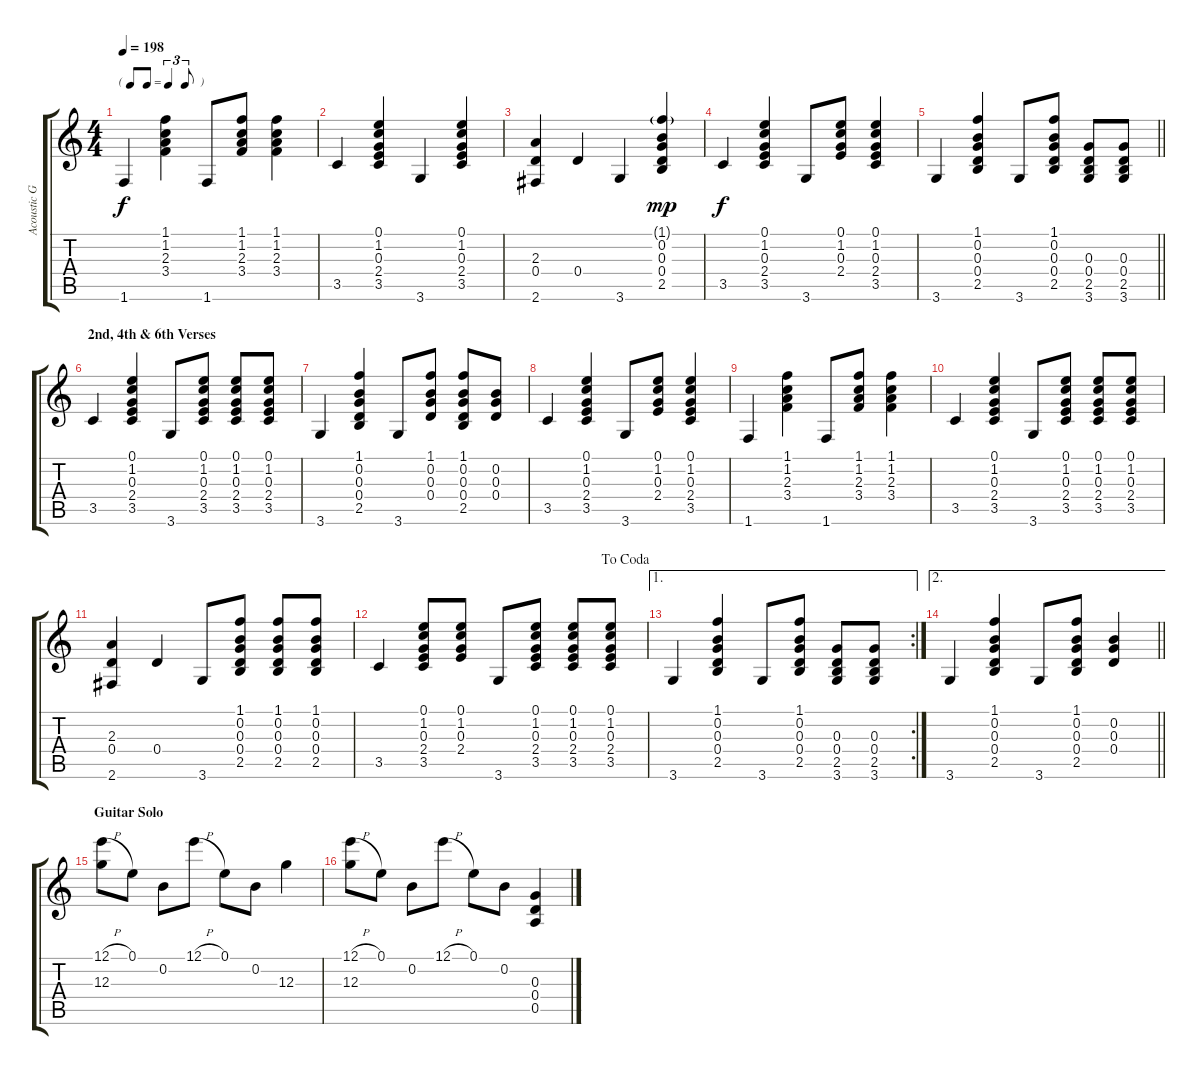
\track ("Acoustic Guitar" "Acoustic G") {instrument acousticguitarsteel}
\staff {score tabs}
\tuning (E4 B3 G3 D3 A2 E2) {hide}
\ts (4 4)
\tf triplet8th
\tempo 198
\clef g2
\ks c
1.6.4{dy f} (1.1 1.2 2.3 3.4).4 1.6.8 (1.1 1.2 2.3 3.4).8 (1.1 1.2 2.3 3.4).4 |
3.5.4 (0.1 1.2 0.3 2.4 3.5).4 3.6.4 (0.1 1.2 0.3 2.4 3.5).4 |
(2.3 0.4 2.6).4 0.4.4 3.6.4 (1.1{g} 0.2 0.3 0.4 2.5).4{dy mp} |
3.5.4{dy f} (0.1 1.2 0.3 2.4 3.5).4 3.6.8 (0.1 1.2 0.3 2.4).8 (0.1 1.2 0.3 2.4 3.5).4 |
\barLineRight lightlight
3.6.4 (1.1 0.2 0.3 0.4 2.5).4 3.6.8 (1.1 0.2 0.3 0.4 2.5).8 (0.3 0.4 2.5 3.6).8 (0.3 0.4 2.5 3.6).8 |
\section ("" "2nd, 4th & 6th Verses")
3.5.4 (0.1 1.2 0.3 2.4 3.5).4 3.6.8 (0.1 1.2 0.3 2.4 3.5).8 (0.1 1.2 0.3 2.4 3.5).8 (0.1 1.2 0.3 2.4 3.5).8 |
3.6.4 (1.1 0.2 0.3 0.4 2.5).4 3.6.8 (1.1 0.2 0.3 0.4).8 (1.1 0.2 0.3 0.4 2.5).8 (0.2 0.3 0.4).8 |
3.5.4 (0.1 1.2 0.3 2.4 3.5).4 3.6.8 (0.1 1.2 0.3 2.4).8 (0.1 1.2 0.3 2.4 3.5).4 |
1.6.4 (1.1 1.2 2.3 3.4).4 1.6.8 (1.1 1.2 2.3 3.4).8 (1.1 1.2 2.3 3.4).4 |
3.5.4 (0.1 1.2 0.3 2.4 3.5).4 3.6.8 (0.1 1.2 0.3 2.4 3.5).8 (0.1 1.2 0.3 2.4 3.5).8 (0.1 1.2 0.3 2.4 3.5).8 |
(2.3 0.4 2.6).4 0.4.4 3.6.8 (1.1 0.2 0.3 0.4 2.5).8 (1.1 0.2 0.3 0.4 2.5).8 (1.1 0.2 0.3 0.4 2.5).8 |
\jump dacoda
3.5.4 (0.1 1.2 0.3 2.4 3.5).8 (0.1 1.2 0.3 2.4).8 3.6.8 (0.1 1.2 0.3 2.4 3.5).8 (0.1 1.2 0.3 2.4 3.5).8 (0.1 1.2 0.3 2.4 3.5).8 |
\ae 1
\rc 2
3.6.4 (1.1 0.2 0.3 0.4 2.5).4 3.6.8 (1.1 0.2 0.3 0.4 2.5).8 (0.3 0.4 2.5 3.6).8 (0.3 0.4 2.5 3.6).8 |
\ae 2
\barLineRight lightlight
3.6.4 (1.1 0.2 0.3 0.4 2.5).4 3.6.8 (1.1 0.2 0.3 0.4 2.5).8 (0.2 0.3 0.4).4 |
\section ("" "Guitar Solo")
(12.1{h} 12.3).8 0.1.8 0.2.8 12.1{h}.8 0.1.8 0.2.8 12.3.4 |
(12.1{h} 12.3).8 0.1.8 0.2.8 12.1{h}.8 0.1.8 0.2.8 (0.3 0.4 0.5).4
